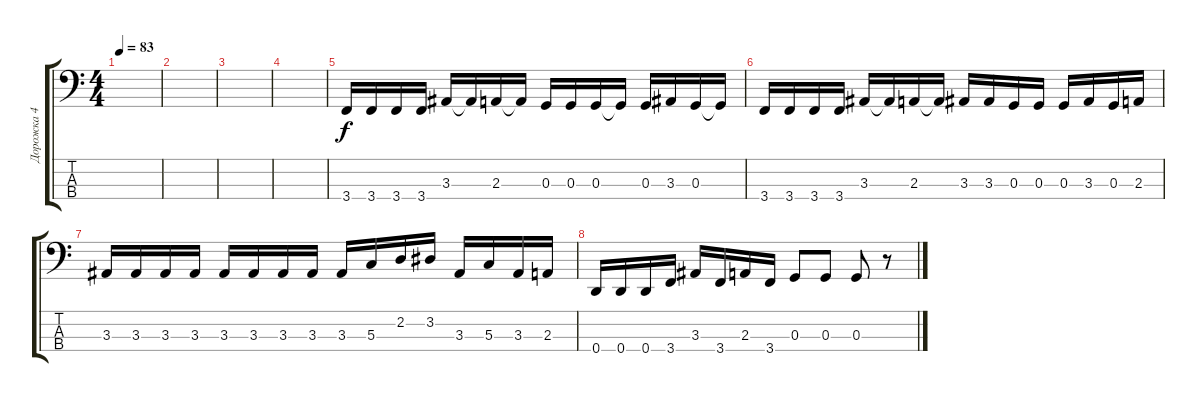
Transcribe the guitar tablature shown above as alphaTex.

\track ("Дорожка 4" "Дорожка 4") {instrument electricbassfinger}
\staff {score tabs}
\tuning (F2 C2 G1 D1) {hide}
\ts (4 4)
\tempo 83
\clef f4
\ks c
|
|
|
|
3.4.16 3.4.16 3.4.16 3.4.16 3.3.16 3.3{t}.16 2.3.16 2.3{t}.16 0.3.16 0.3.16 0.3.16 0.3{t}.16 0.3.16 3.3.16 0.3.16 0.3{t}.16 |
3.4.16 3.4.16 3.4.16 3.4.16 3.3.16 3.3{t}.16 2.3.16 2.3{t}.16 3.3.16 3.3.16 0.3.16 0.3.16 0.3.16 3.3.16 0.3.16 2.3.16 |
3.3.16 3.3.16 3.3.16 3.3.16 3.3.16 3.3.16 3.3.16 3.3.16 3.3.16 5.3.16 2.2.16 3.2.16 3.3.16 5.3.16 3.3.16 2.3.16 |
0.4.16 0.4.16 0.4.16 3.4.16 3.3.16 3.4.16 2.3.16 3.4.16 0.3.8 0.3.8 0.3.8 r.8
